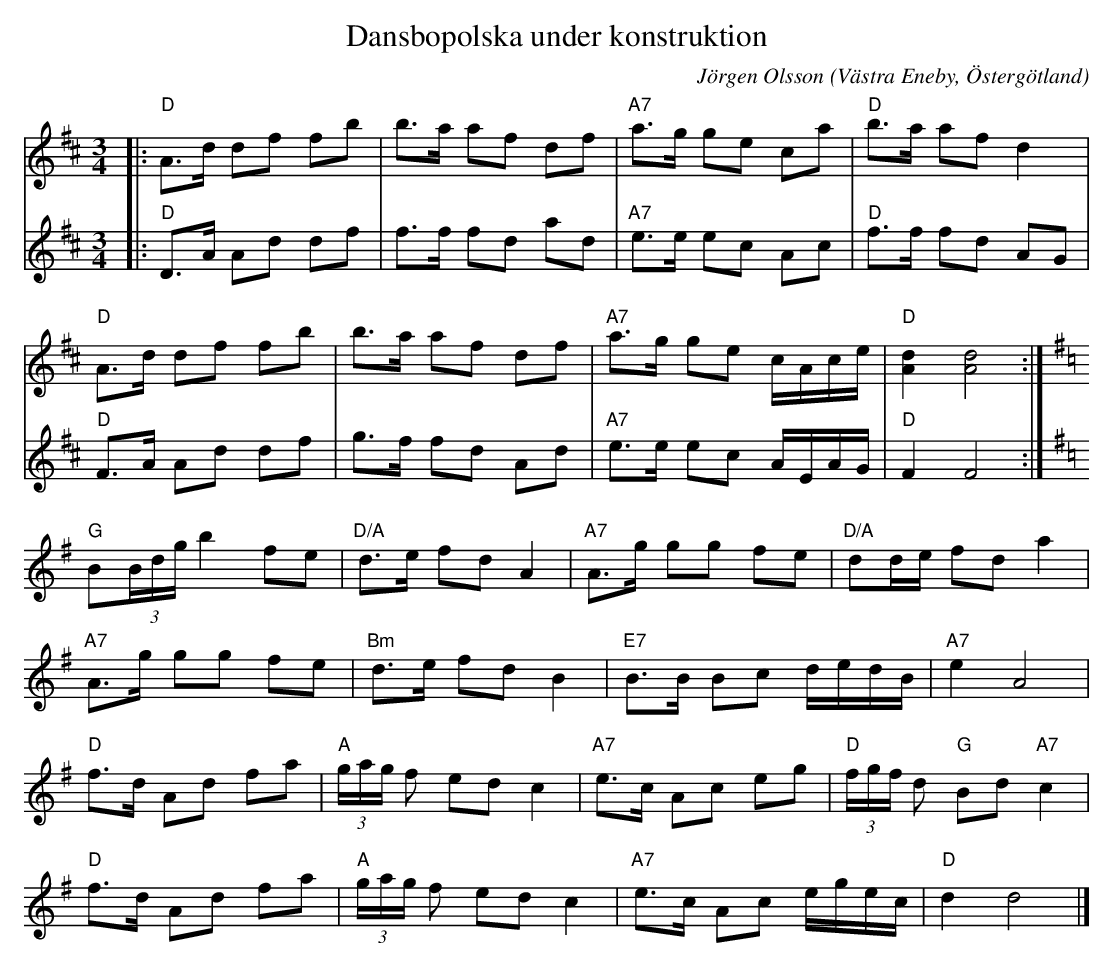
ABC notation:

X:1
T:Dansbopolska under konstruktion
C:Jörgen Olsson
O:Västra Eneby, Östergötland
M:3/4
L:1/8
K:D
V:1
|:"D"A>d df fb|b>a af df|"A7"a>g ge ca|"D"b>a af d2|
"D"A>d df fb|b>a af df|"A7"a>g ge c/A/c/e/|"D"[dA]2 [dA]4:|
[K:G]"G"B(3B/d/g/ b2 fe|"D/A"d>e fd A2|"A7"A>g gg fe|"D/A" dd/e/ fd a2|
"A7"A>g gg fe|"Bm"d>e fd B2|"E7"B>B Bc d/e/d/B/|"A7" e2 A4|
"D"f>d Ad fa|"A"(3g/a/g/ f ed c2|"A7"e>c Ac eg|"D"(3f/g/f/ d "G"Bd "A7"c2|
"D"f>d Ad fa|"A"(3g/a/g/ f ed c2|"A7"e>c Ac e/g/e/c/|"D"d2 d4 |]
V:2
|:"D"D>A Ad df|f>f fd ad|"A7"e>e ec Ac|"D"f>f fd AG|
"D"F>A Ad df|g>f fd Ad|"A7"e>e ec A/E/A/G/|"D"F2 F4:|
[K:G]
